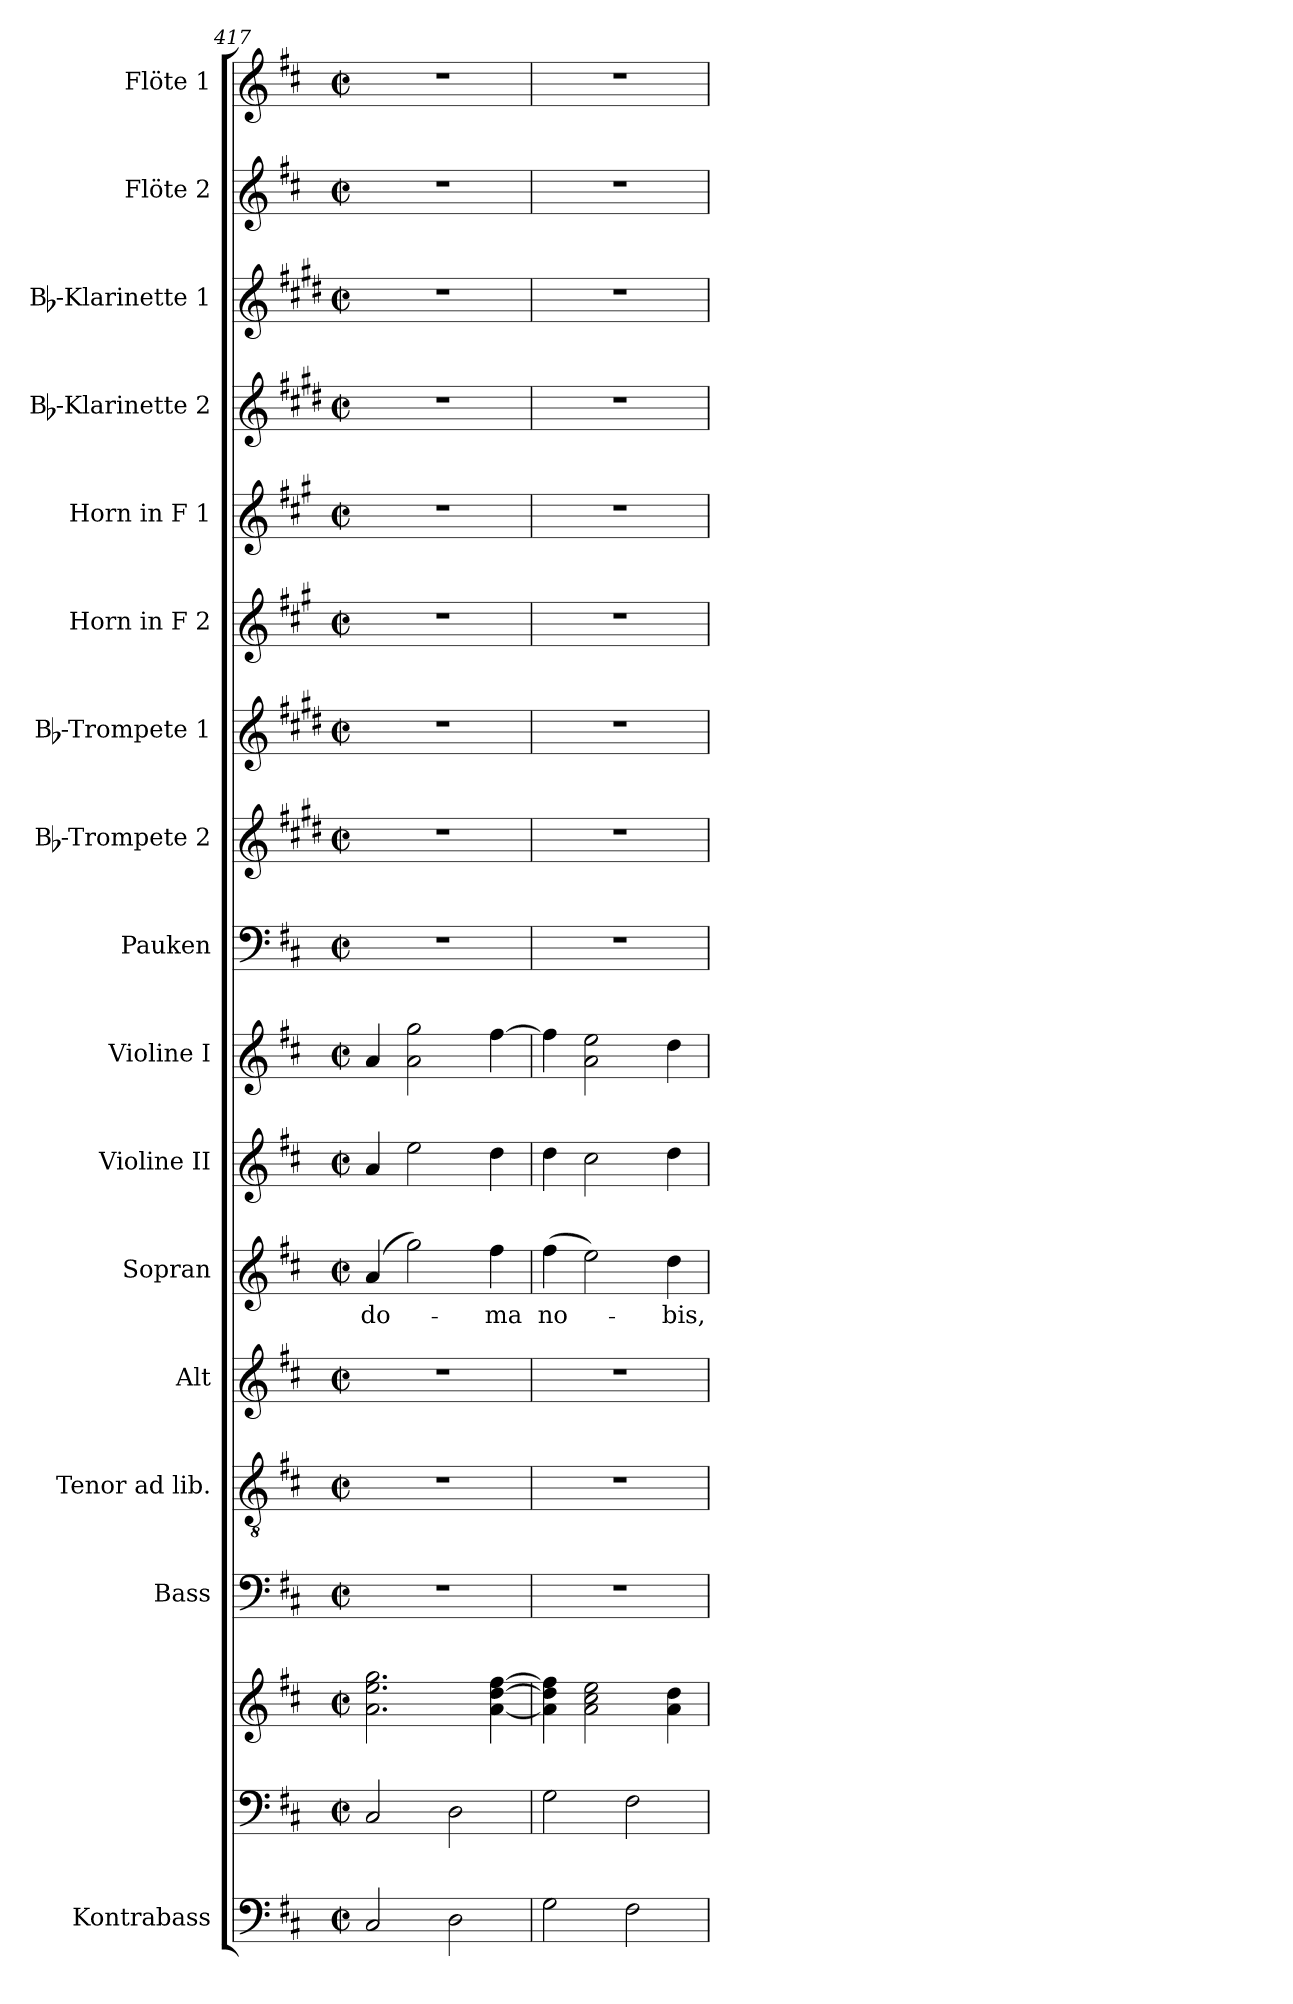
**kern	**kern	**kern	**kern	**kern	**kern	**kern	**text	**kern	**kern	**kern	**kern	**kern	**kern	**kern	**kern	**kern	**kern	**kern
*part17	*part16	*part16	*part15	*part14	*part13	*part12	*part12	*part11	*part10	*part9	*part8	*part7	*part6	*part5	*part4	*part3	*part2	*part1
*staff18	*staff17	*staff16	*staff15	*staff14	*staff13	*staff12	*staff12	*staff11	*staff10	*staff9	*staff8	*staff7	*staff6	*staff5	*staff4	*staff3	*staff2	*staff1
*I"Kontrabass	*	*	*I"Bass	*I"Tenor ad lib.	*I"Alt	*I"Sopran	*	*I"Violine II	*I"Violine I	*I"Pauken	*I"Bb-Trompete 2	*I"Bb-Trompete 1	*I"Horn in F 2	*I"Horn in F 1	*I"Bb-Klarinette 2	*I"Bb-Klarinette 1	*I"Flöte 2	*I"Flöte 1
*I'Kb.	*	*	*I'B.	*I'T.	*I'A.	*I'S.	*	*I'Vl. II	*I'Vl. I	*I'Pk.	*I'Bb Trp. 2	*I'Bb Trp. 1	*	*	*I'Bb Kl. 2	*I'Bb Kl. 1	*I'Fl. 2	*I'Fl. 1
*clefF4	*clefF4	*clefG2	*clefF4	*clefGv2	*clefG2	*clefG2	*	*clefG2	*clefG2	*clefF4	*clefG2	*clefG2	*clefG2	*clefG2	*clefG2	*clefG2	*clefG2	*clefG2
*ITrd7c12	*	*	*	*	*	*	*	*	*	*	*ITrd1c2	*ITrd1c2	*ITrd4c7	*ITrd4c7	*ITrd1c2	*ITrd1c2	*	*
*k[f#c#]	*k[f#c#]	*k[f#c#]	*k[f#c#]	*k[f#c#]	*k[f#c#]	*k[f#c#]	*	*k[f#c#]	*k[f#c#]	*k[f#c#]	*k[f#c#]	*k[f#c#]	*k[f#c#]	*k[f#c#]	*k[f#c#]	*k[f#c#]	*k[f#c#]	*k[f#c#]
*D:	*D:	*D:	*D:	*D:	*D:	*D:	*	*D:	*D:	*D:	*D:	*D:	*D:	*D:	*D:	*D:	*D:	*D:
*M2/2	*M2/2	*M2/2	*M2/2	*M2/2	*M2/2	*M2/2	*	*M2/2	*M2/2	*M2/2	*M2/2	*M2/2	*M2/2	*M2/2	*M2/2	*M2/2	*M2/2	*M2/2
*met(c|)	*met(c|)	*met(c|)	*met(c|)	*met(c|)	*met(c|)	*met(c|)	*	*met(c|)	*met(c|)	*met(c|)	*met(c|)	*met(c|)	*met(c|)	*met(c|)	*met(c|)	*met(c|)	*met(c|)	*met(c|)
=417	=417	=417	=417	=417	=417	=417	=417	=417	=417	=417	=417	=417	=417	=417	=417	=417	=417	=417
!	!	!	!	!	!	!	!LO:LY:b	!	!	!	!	!	!	!	!	!	!	!
2CC#/	2C#/	2.a\ 2.ee\ 2.gg\	1r	1r	1r	(4a/	do-	4a/	4a/	1r	1r	1r	1r	1r	1r	1r	1r	1r
.	.	.	.	.	.	2gg\)	.	2ee\	2a\ 2gg\	.	.	.	.	.	.	.	.	.
2DD\	2D\	.	.	.	.	.	.	.	.	.	.	.	.	.	.	.	.	.
!	!	!	!	!	!	!	!LO:LY:b	!	!	!	!	!	!	!	!	!	!	!
.	.	[4a\ [4dd\ [4ff#\	.	.	.	4ff#\	-ma	4dd\	[4ff#\	.	.	.	.	.	.	.	.	.
=418	=418	=418	=418	=418	=418	=418	=418	=418	=418	=418	=418	=418	=418	=418	=418	=418	=418	=418
!	!	!	!	!	!	!	!LO:LY:b	!	!	!	!	!	!	!	!	!	!	!
2GG\	2G\	4a\] 4dd\] 4ff#\]	1r	1r	1r	(>4ff#\	no-	4dd\	4ff#\]	1r	1r	1r	1r	1r	1r	1r	1r	1r
.	.	2a\ 2cc#\ 2ee\	.	.	.	2ee\)	.	2cc#\	2a\ 2ee\	.	.	.	.	.	.	.	.	.
2FF#\	2F#\	.	.	.	.	.	.	.	.	.	.	.	.	.	.	.	.	.
!	!	!	!	!	!	!	!LO:LY:b	!	!	!	!	!	!	!	!	!	!	!
.	.	4a\ 4dd\	.	.	.	4dd\	-bis,	4dd\	4dd\	.	.	.	.	.	.	.	.	.
=	=	=	=	=	=	=	=	=	=	=	=	=	=	=	=	=	=	=
*-	*-	*-	*-	*-	*-	*-	*-	*-	*-	*-	*-	*-	*-	*-	*-	*-	*-	*-
